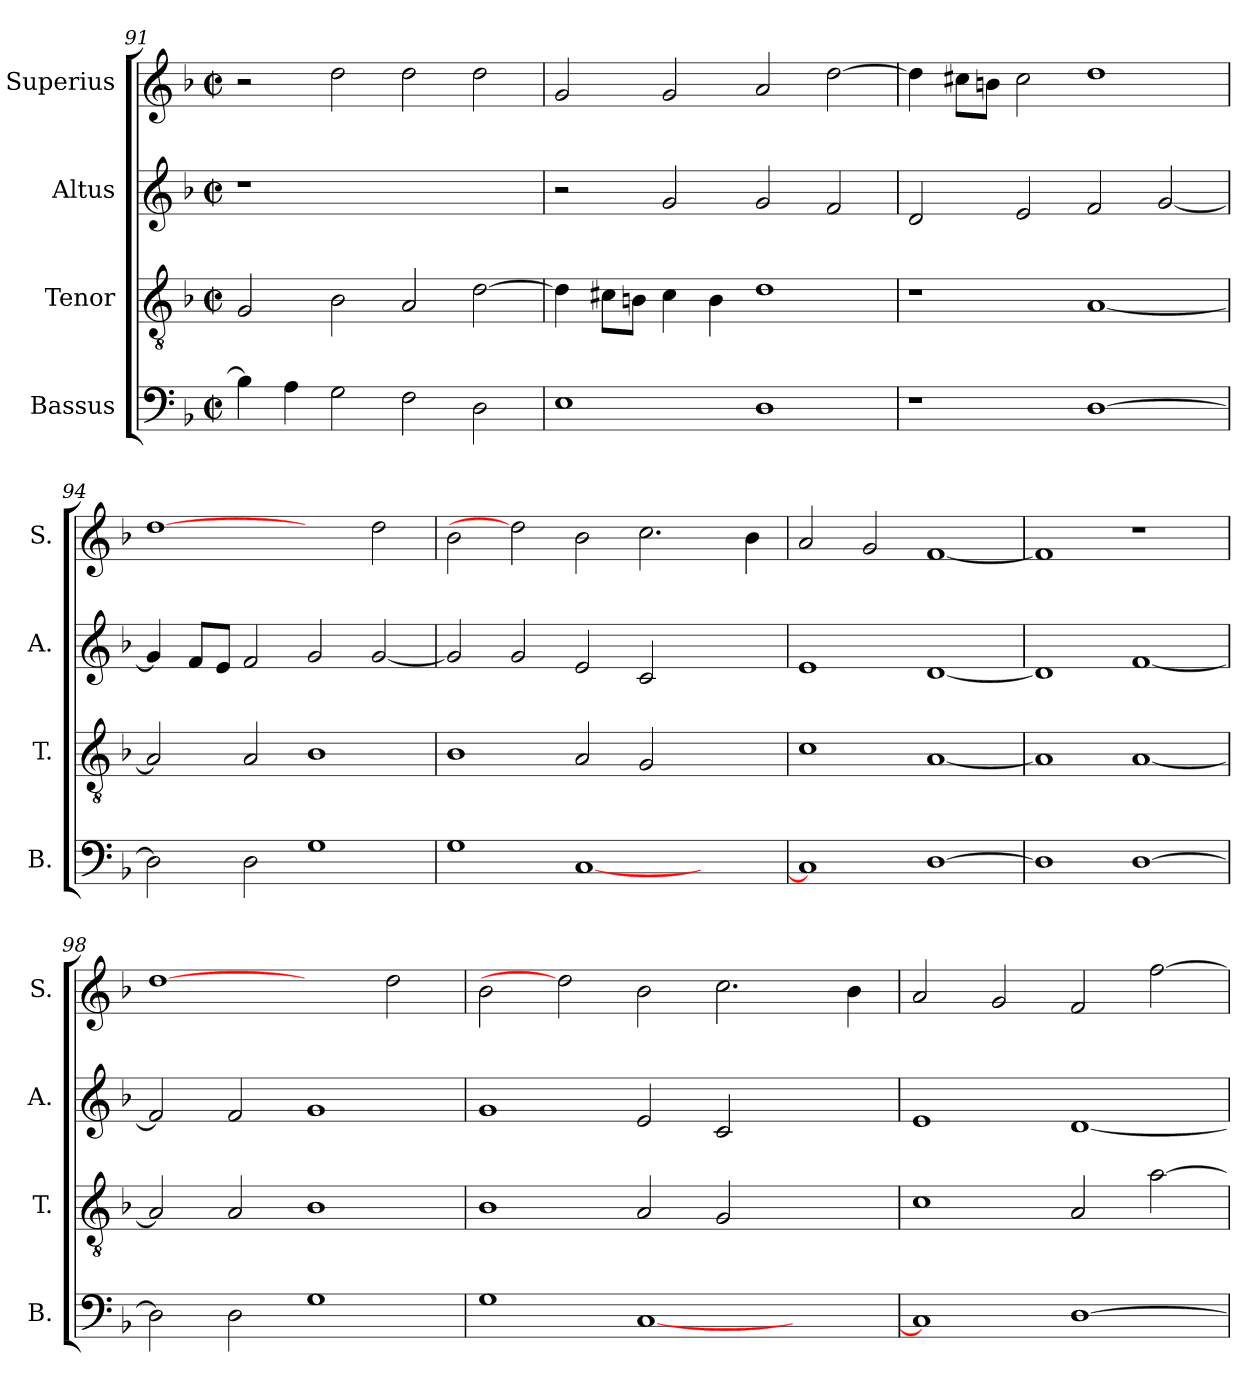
**kern	**kern	**kern	**kern
*part4	*part3	*part2	*part1
*staff4	*staff3	*staff2	*staff1
*I"Bassus	*I"Tenor	*I"Altus	*I"Superius
*I'B.	*I'T.	*I'A.	*I'S.
*clefF4	*clefGv2	*clefG2	*clefG2
*	*ITrd7c12	*	*
*k[b-]	*k[b-]	*k[b-]	*k[b-]
*F:	*F:	*F:	*F:
*M2/2	*M2/2	*M2/2	*M2/2
*met(c|)	*met(c|)	*met(c|)	*met(c|)
=91	=91	=91	=91
!	!	!LO:N:vis=1	!
4B-i\]	2GGi/	1r	2r
4Ai\	.	.	.
2Gi\	2BB-i\	.	2ddi\
2Fi\	2AAi/	1ryy	2ddi\
2Di\	[>2Di\	.	2ddi\
=92	=92	=92	=92
1Ei	4Di\]	2r	2gi/
.	8C#Xi\L	.	.
.	8BBni\J	.	.
.	4C#i\	2gi/	2gi/
.	4BBi\	.	.
1Di	1Di	2gi/	2ai/
.	.	2fi/	[>2ddi\
=93	=93	=93	=93
1r	1r	2di/	4ddi\]
.	.	.	8cc#Xi\L
.	.	.	8bni\J
.	.	2ei/	2cc#i\
[>1Di	[<1AAi	2fi/	1ddi
.	.	[<2gi/	.
!!LO:PB:g=z
=94	=94	=94	=94
2Di\]	2AAi/]	4gi/]	[1ddi
.	.	8fi/L	.
.	.	8ei/J	.
2Di\	2AAi/	2fi/	.
1Gi	1BB-i	2gi/	2ryy
.	.	[<2gi/	2ddi\
=95	=95	=95	=95
1Gi	1BB-i	2gi/]	2b-i\
.	.	2gi/	2ddi]
[<1Ci	2AAi/	2ei/	2b-i\
.	2GGi/	2ci/	2.cci\
2ryy	2ryy	2ryy	.
.	.	.	4b-i\
=96	=96	=96	=96
1Ci]	1Ci	1ei	2ai/
.	.	.	2gi/
[>1Di	[<1AAi	[<1di	[<1fi
=97	=97	=97	=97
1Di]	1AAi]	1di]	1fi]
[>1Di	[<1AAi	[<1fi	1r
=98	=98	=98	=98
2Di\]	2AAi/]	2fi/]	[1ddi
2Di\	2AAi/	2fi/	.
1Gi	1BB-i	1gi	2ryy
.	.	.	2ddi\
!!LO:LB:g=z
=99	=99	=99	=99
1Gi	1BB-i	1gi	2b-i\
.	.	.	2ddi]
[<1Ci	2AAi/	2ei/	2b-i\
.	2GGi/	2ci/	2.cci\
2ryy	2ryy	2ryy	.
.	.	.	4b-i\
=100	=100	=100	=100
1Ci]	1Ci	1ei	2ai/
.	.	.	2gi/
[>1Di	2AAi/	[<1di	2fi/
.	[>2Ai\	.	[>2ffi\
=	=	=	=
*-	*-	*-	*-
